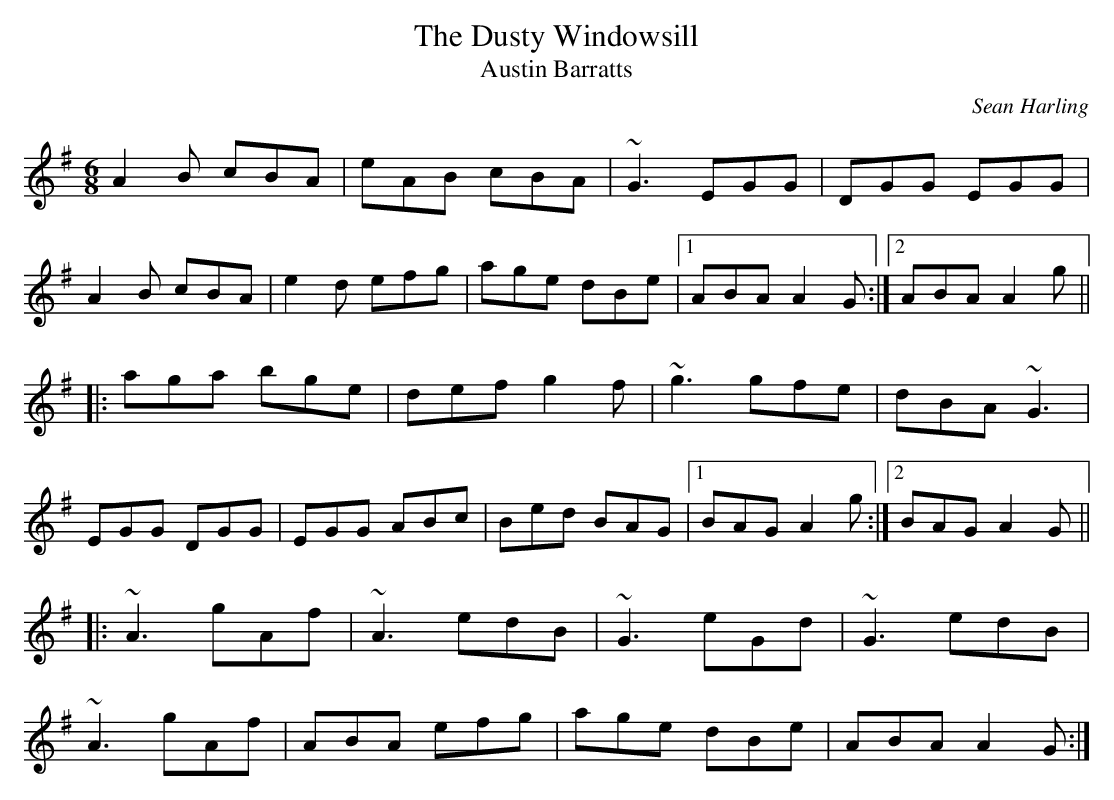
X:1
T:Dusty Windowsill, The
T:Austin Barratts
C:Sean Harling
M:6/8
L:1/8
K:Ador
A2B cBA|eAB cBA|~G3 EGG|DGG EGG|!
A2B cBA|e2d efg|age dBe|1 ABA A2G:|2 ABA A2g||!
|:aga bge|def g2f|~g3 gfe|dBA ~G3|!
EGG DGG|EGG ABc|Bed BAG|1 BAG A2g:|2 BAG A2G||!
|:~A3 gAf|~A3 edB|~G3 eGd|~G3 edB|!
~A3 gAf|ABA efg|age dBe|ABA A2G:|!
